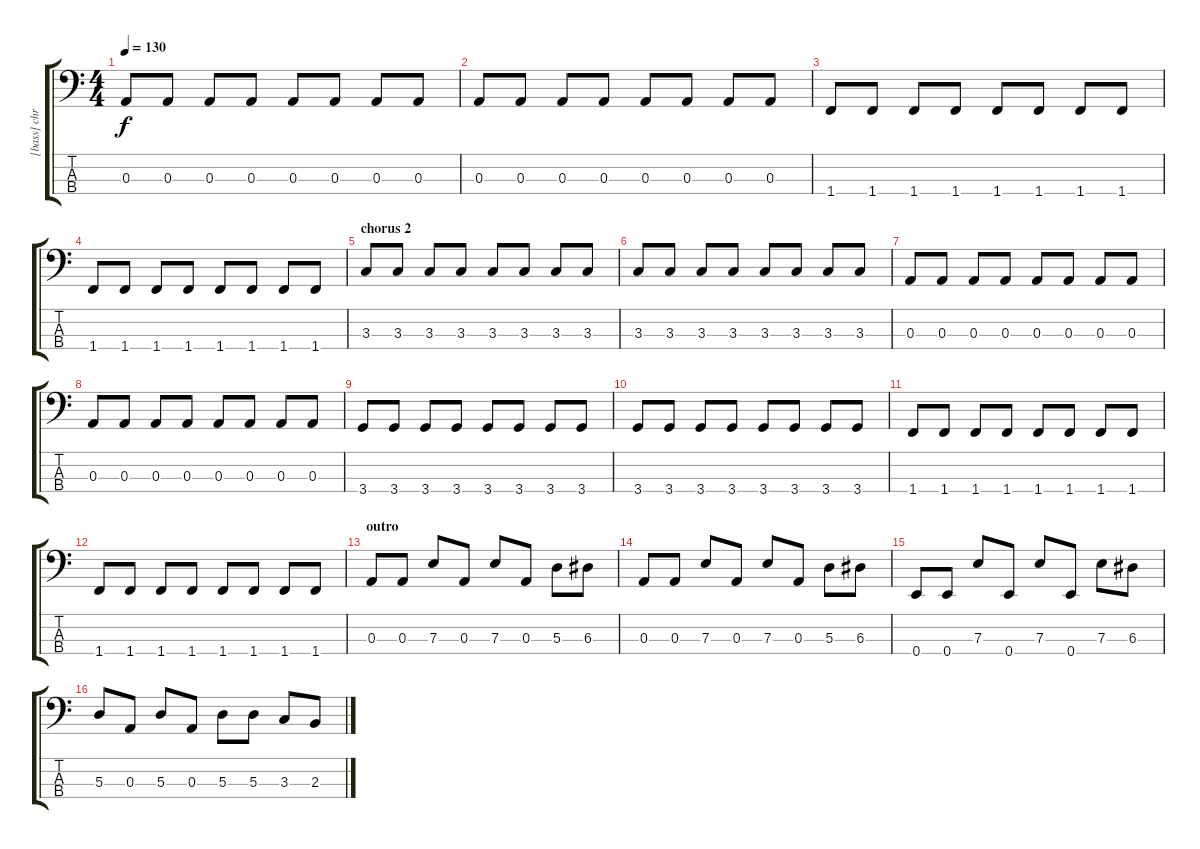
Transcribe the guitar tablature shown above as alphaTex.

\track ("[bass] chris - doubled" "[bass] chr") {instrument electricbassfinger}
\staff {score tabs}
\tuning (G2 D2 A1 E1) {hide}
\ts (4 4)
\tempo 130
\clef f4
\ks c
0.3.8{dy f} 0.3.8 0.3.8 0.3.8 0.3.8 0.3.8 0.3.8 0.3.8 |
0.3.8 0.3.8 0.3.8 0.3.8 0.3.8 0.3.8 0.3.8 0.3.8 |
1.4.8 1.4.8 1.4.8 1.4.8 1.4.8 1.4.8 1.4.8 1.4.8 |
1.4.8 1.4.8 1.4.8 1.4.8 1.4.8 1.4.8 1.4.8 1.4.8 |
\section ("" "chorus 2")
3.3.8 3.3.8 3.3.8 3.3.8 3.3.8 3.3.8 3.3.8 3.3.8 |
3.3.8 3.3.8 3.3.8 3.3.8 3.3.8 3.3.8 3.3.8 3.3.8 |
0.3.8 0.3.8 0.3.8 0.3.8 0.3.8 0.3.8 0.3.8 0.3.8 |
0.3.8 0.3.8 0.3.8 0.3.8 0.3.8 0.3.8 0.3.8 0.3.8 |
3.4.8 3.4.8 3.4.8 3.4.8 3.4.8 3.4.8 3.4.8 3.4.8 |
3.4.8 3.4.8 3.4.8 3.4.8 3.4.8 3.4.8 3.4.8 3.4.8 |
1.4.8 1.4.8 1.4.8 1.4.8 1.4.8 1.4.8 1.4.8 1.4.8 |
1.4.8 1.4.8 1.4.8 1.4.8 1.4.8 1.4.8 1.4.8 1.4.8 |
\section ("" "outro")
0.3.8 0.3.8 7.3.8 0.3.8 7.3.8 0.3.8 5.3.8 6.3.8 |
0.3.8 0.3.8 7.3.8 0.3.8 7.3.8 0.3.8 5.3.8 6.3.8 |
0.4.8 0.4.8 7.3.8 0.4.8 7.3.8 0.4.8 7.3.8 6.3.8 |
5.3.8 0.3.8 5.3.8 0.3.8 5.3.8 5.3.8 3.3.8 2.3.8
